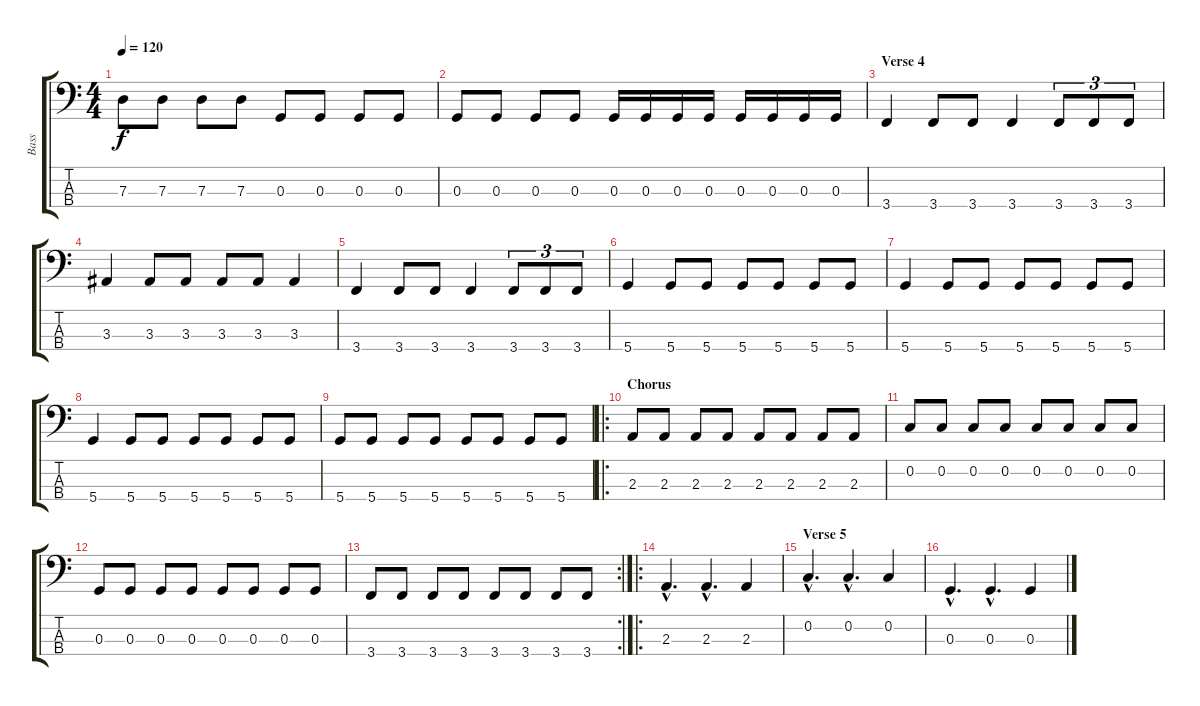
\track ("Bass" "Bass") {instrument electricbasspick}
\staff {score tabs}
\tuning (F2 C2 G1 D1) {hide}
\ts (4 4)
\tempo 120
\clef f4
\ks c
7.3.8{dy f} 7.3.8 7.3.8 7.3.8 0.3.8 0.3.8 0.3.8 0.3.8 |
0.3.8 0.3.8 0.3.8 0.3.8 0.3.16 0.3.16 0.3.16 0.3.16 0.3.16 0.3.16 0.3.16 0.3.16 |
\section ("" "Verse 4")
3.4.4 3.4.8 3.4.8 3.4.4 3.4.8{tu (3 2)} 3.4.8{tu (3 2)} 3.4.8{tu (3 2)} |
3.3.4 3.3.8 3.3.8 3.3.8 3.3.8 3.3.4 |
3.4.4 3.4.8 3.4.8 3.4.4 3.4.8{tu (3 2)} 3.4.8{tu (3 2)} 3.4.8{tu (3 2)} |
5.4.4 5.4.8 5.4.8 5.4.8 5.4.8 5.4.8 5.4.8 |
5.4.4 5.4.8 5.4.8 5.4.8 5.4.8 5.4.8 5.4.8 |
5.4.4 5.4.8 5.4.8 5.4.8 5.4.8 5.4.8 5.4.8 |
5.4.8 5.4.8 5.4.8 5.4.8 5.4.8 5.4.8 5.4.8 5.4.8 |
\ro
\section ("" "Chorus")
2.3.8 2.3.8 2.3.8 2.3.8 2.3.8 2.3.8 2.3.8 2.3.8 |
0.2.8 0.2.8 0.2.8 0.2.8 0.2.8 0.2.8 0.2.8 0.2.8 |
0.3.8 0.3.8 0.3.8 0.3.8 0.3.8 0.3.8 0.3.8 0.3.8 |
\rc 2
3.4.8 3.4.8 3.4.8 3.4.8 3.4.8 3.4.8 3.4.8 3.4.8 |
\ro
2.3{hac}.4{d} 2.3{hac}.4{d} 2.3.4 |
\section ("" "Verse 5")
0.2{hac}.4{d} 0.2{hac}.4{d} 0.2.4 |
0.3{hac}.4{d} 0.3{hac}.4{d} 0.3.4
